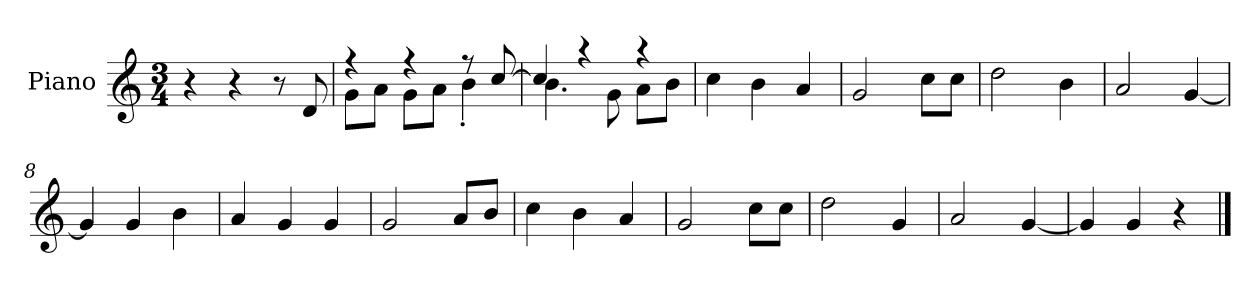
**kern
*part1
*staff1
*I"Piano
*I'P-no
*clefG2
*k[]
*M3/4
*MM179
=1
4r
4r
8r
8d/
=2
*^
4r	8g\L
.	8a\J
4r	8g\L
.	8a\J
8r	4b'\
[8cc/	.
=3	=3
4cc/]	4.b\
4r	.
.	8g\
4r	8a\L
.	8b\J
*v	*v
=4
4cc\
4b\
4a/
=5
2g/
8cc\L
8cc\J
=6
2dd\
4b\
=7
2a/
[4g/
=8
4g/]
4g/
4b\
=9
4a/
4g/
4g/
!!LO:LB:g=z
=10
2g/
8a/L
8b/J
=11
4cc\
4b\
4a/
=12
2g/
8cc\L
8cc\J
=13
2dd\
4g/
=14
2a/
[4g/
=15
4g/]
4g/
4r
==
*-
